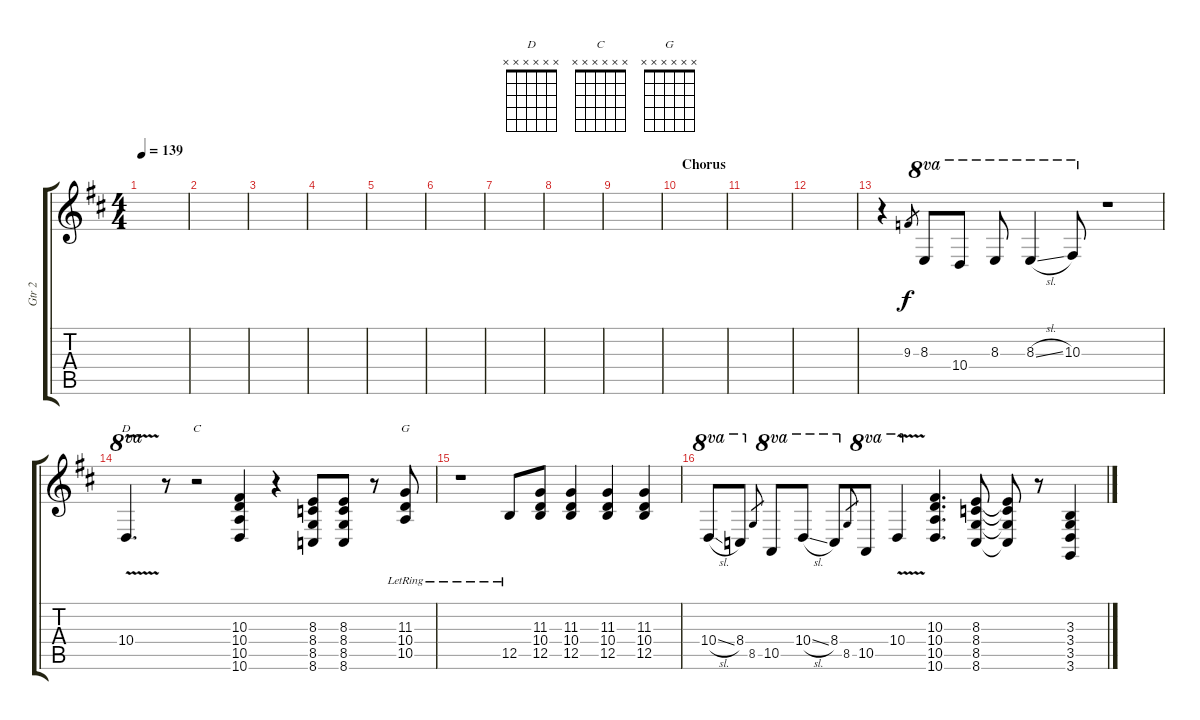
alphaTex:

\track ("Gtr 2" "Gtr 2") {instrument acousticgrandpiano}
\staff {score tabs}
\tuning (E4 B3 Ab3 E3 B2 E2) {hide}
\chord ("D" x x x x x x)
\chord ("C" x x x x x x)
\chord ("G" x x x x x x)
\ts (4 4)
\tempo 139
\clef g2
\ks d
|
|
|
|
|
|
|
|
|
\section ("" "Chorus")
|
|
|
r.4 9.3.8{gr} 8.3.8{ot 8va} 10.4.8{ot 8va} 8.3.8{ot 8va} 8.3{sl}.4{ot 8va} 10.3.8{ot 8va} r.1 |
10.4{v}.4{d ch "D" ot 8va} r.8 r.2{ch "C"} (10.3 10.4 10.5 10.6).4 r.4 (8.3 8.4 8.5 8.6).8 (8.3 8.4 8.5 8.6).8 r.8 (11.3{lr} 10.4{lr} 10.5{lr}).8{ch "G"} |
r.1 12.5{lr}.8 (11.3 10.4 12.5).8 (11.3 10.4 12.5).4 (11.3 10.4 12.5).4 (11.3 10.4 12.5).4 |
10.4{sl}.8{ot 8va} 8.4.8{ot 8va} 8.5.8{gr} 10.5.8{ot 8va} 10.4{sl}.8{ot 8va} 8.4.8{ot 8va} 8.5.8{gr} 10.5.8{ot 8va} 10.4{v}.4{ot 8va} (10.3 10.4 10.5 10.6).4{d} (8.3 8.4 8.5 8.6).8 (8.3{t} 8.4{t} 8.5{t} 8.6{t}).8 r.8 (3.3 3.4 3.5 3.6).4
